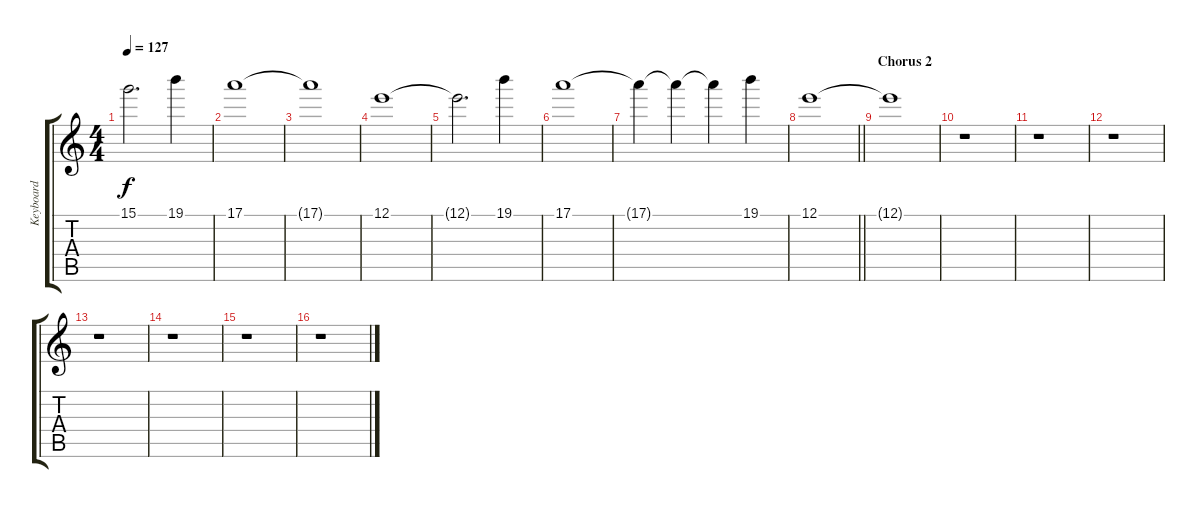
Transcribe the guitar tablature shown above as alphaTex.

\track ("Keyboard" "Keyboard") {instrument whistle}
\staff {score tabs}
\tuning (E5 B3 G3 D3 A2 E2) {hide}
\ts (4 4)
\tempo 127
\clef g2
\ks c
15.1{t}.2{d dy f} 19.1.4 |
17.1.1 |
17.1{t}.1 |
12.1.1 |
12.1{t}.2{d} 19.1.4 |
17.1.1 |
17.1{t}.4 17.1{t}.4 17.1{t}.4 19.1.4 |
\barLineRight lightlight
12.1.1 |
\section ("" "Chorus 2")
12.1{t}.1 |
r.1 |
r.1 |
r.1 |
r.1 |
r.1 |
r.1 |
r.1
